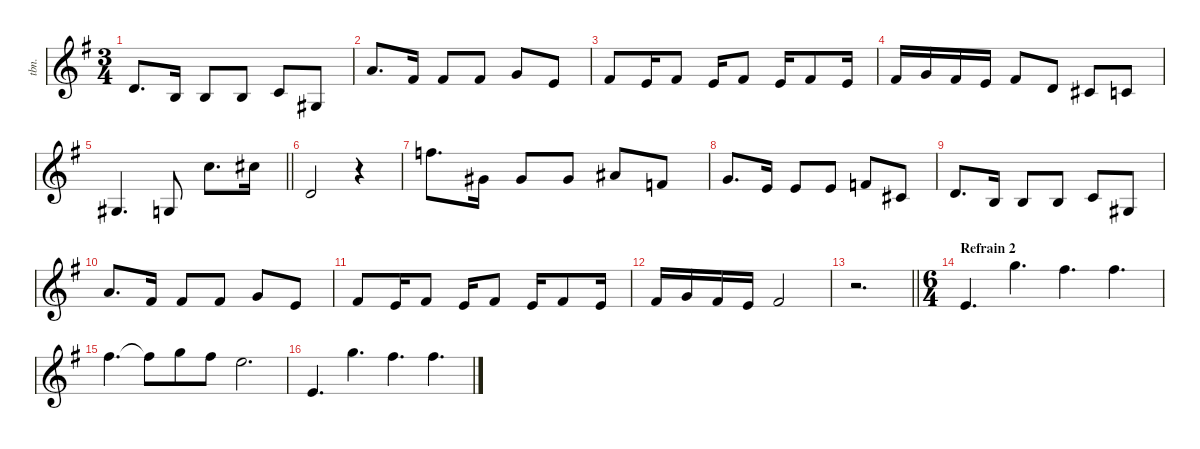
\defaultSystemsLayout 4
\hideDynamics
\bracketExtendMode groupsimilarinstruments
\otherSystemsTrackNameOrientation horizontal
\track ("Trombone" "tbn.") {defaultSystemsLayout 4 instrument trombone}
\staff {score}
\tuning (E4 B3 G3 D3 A2 E2)
\ts (3 4)
\tempo (120 hide)
\clef g2
\ks eminor
12.4{acc forcenatural}.8{d dy f beam Up} 9.4{acc forcenatural}.16{beam Up} 9.4{acc forcenatural}.8{beam Up} 9.4{acc forcenatural}.8{beam Up} 10.4{acc forcenatural}.8{beam Up} 11.5{acc #}.8{beam Up} |
12.5{acc forcenatural}.8{d ot 8vb beam Up} 9.5{acc #}.16{ot 8vb beam Up} 9.5{acc #}.8{ot 8vb beam Up} 9.5{acc #}.8{ot 8vb beam Up} 10.5{acc forcenatural}.8{ot 8vb beam Up} 7.5{acc forcenatural}.8{ot 8vb beam Up} |
9.5{acc #}.8{ot 8vb beam Up} 7.5{acc forcenatural}.16{ot 8vb beam Up} 9.5{acc #}.8{ot 8vb beam Up} 7.5{acc forcenatural}.16{ot 8vb beam Up} 9.5{acc #}.8{ot 8vb beam Up} 7.5{acc forcenatural}.16{ot 8vb beam Up} 9.5{acc #}.8{ot 8vb beam Up} 7.5{acc forcenatural}.16{ot 8vb beam Up} |
9.5{acc #}.16{ot 8vb beam Up} 10.5{acc forcenatural}.16{ot 8vb beam Up} 9.5{acc #}.16{ot 8vb beam Up} 7.5{acc forcenatural}.16{ot 8vb beam Up} 9.5{acc #}.8{ot 8vb beam Up} 5.5{acc forcenatural}.8{ot 8vb beam Up} 4.5{acc #}.8{ot 8vb beam Up} 3.5{acc forcenatural}.8{ot 8vb beam Up} |
\barLineRight lightlight
4.6{acc #}.4{d ot 8vb beam Up} 3.6{acc forcenatural}.8{ot 8vb beam Up} 5.3{acc forcenatural}.8{d ot 8vb beam Down} 6.3{acc #}.16{ot 8vb beam Down} |
7.3{acc forcenatural}.2{beam Up} r.4{beam Up} |
13.1{acc forcenatural}.8{d beam Down} 9.2{acc #}.16{beam Down} 9.2{acc #}.8{beam Up} 9.2{acc #}.8{beam Up} 11.2{acc #}.8{beam Up} 10.3{acc forcenatural}.8{beam Up} |
12.3{acc forcenatural}.8{d beam Up} 9.3{acc forcenatural}.16{beam Up} 9.3{acc forcenatural}.8{beam Up} 9.3{acc forcenatural}.8{beam Up} 10.3{acc forcenatural}.8{beam Up} 11.4{acc #}.8{beam Up} |
12.4{acc forcenatural}.8{d beam Up} 9.4{acc forcenatural}.16{beam Up} 9.4{acc forcenatural}.8{beam Up} 9.4{acc forcenatural}.8{beam Up} 10.4{acc forcenatural}.8{beam Up} 11.5{acc #}.8{beam Up} |
12.5{acc forcenatural}.8{d ot 8vb beam Up} 9.5{acc #}.16{ot 8vb beam Up} 9.5{acc #}.8{ot 8vb beam Up} 9.5{acc #}.8{ot 8vb beam Up} 10.5{acc forcenatural}.8{ot 8vb beam Up} 7.5{acc forcenatural}.8{ot 8vb beam Up} |
9.5{acc #}.8{ot 8vb beam Up} 7.5{acc forcenatural}.16{ot 8vb beam Up} 9.5{acc #}.8{ot 8vb beam Up} 7.5{acc forcenatural}.16{ot 8vb beam Up} 9.5{acc #}.8{ot 8vb beam Up} 7.5{acc forcenatural}.16{ot 8vb beam Up} 9.5{acc #}.8{ot 8vb beam Up} 7.5{acc forcenatural}.16{ot 8vb beam Up} |
9.5{acc #}.16{ot 8vb beam Up} 10.5{acc forcenatural}.16{ot 8vb beam Up} 9.5{acc #}.16{ot 8vb beam Up} 7.5{acc forcenatural}.16{ot 8vb beam Up} 9.5{acc #}.2{ot 8vb beam Up} |
\barLineRight lightlight
r.2{d beam Down} |
\ts (6 4)
\beaming (8 3 3 3 3)
\section ("" "Refrain 2")
0.6{acc forcenatural}.4{d ot 15mb beam Up} 15.1{acc forcenatural}.4{d beam Down} 14.1{acc #}.4{d beam Down} 14.1{acc #}.4{d beam Down} |
14.1{acc #}.4{d beam Down} 14.1{t acc #}.8{beam Down} 15.1{acc forcenatural}.8{beam Down} 14.1{acc #}.8{beam Down} 12.1{acc forcenatural}.2{d beam Down} |
0.6{acc forcenatural}.4{d ot 15mb beam Up} 15.1{acc forcenatural}.4{d beam Down} 14.1{acc #}.4{d beam Down} 14.1{acc #}.4{d beam Down}
